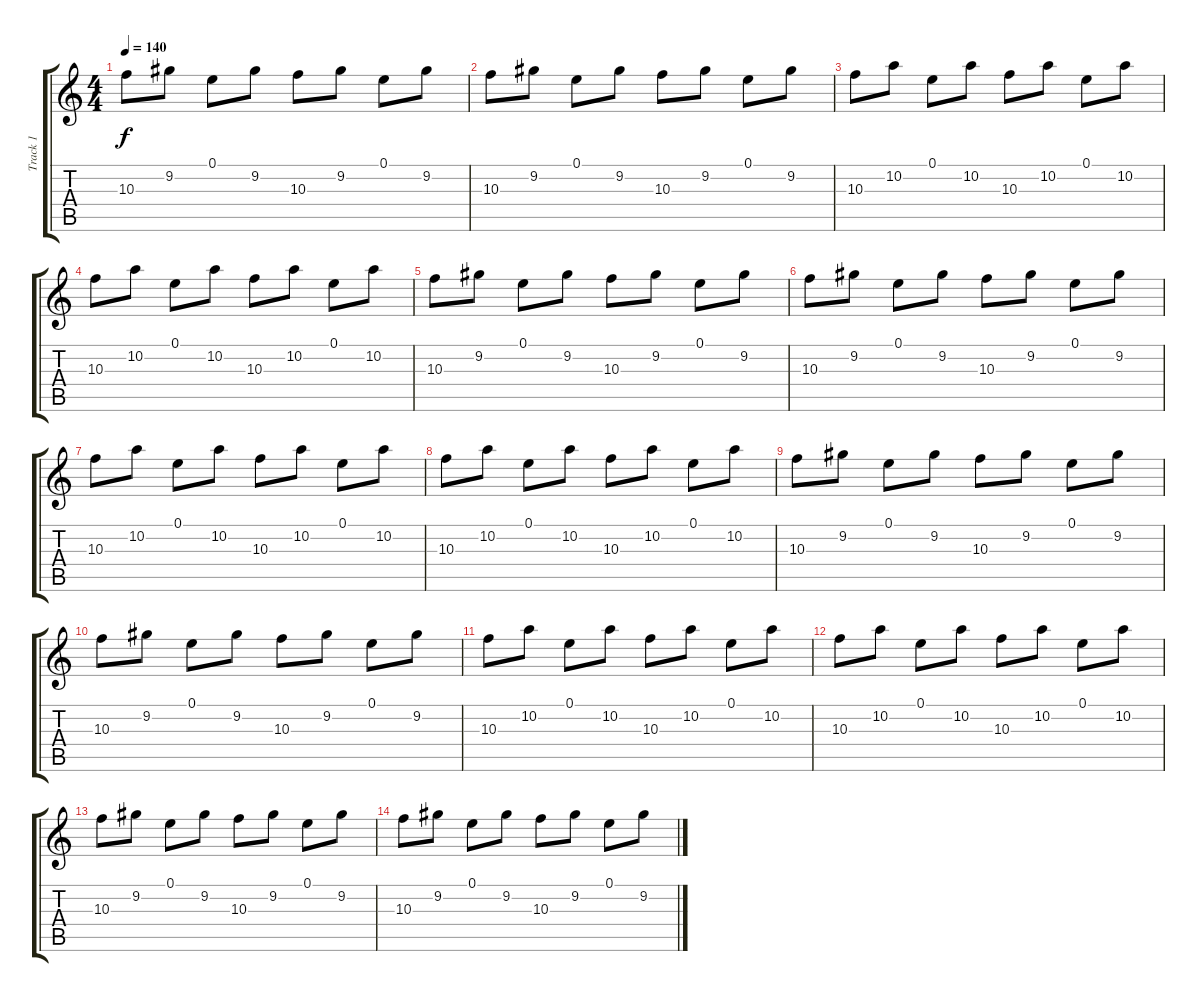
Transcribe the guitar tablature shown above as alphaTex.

\track ("Track 1" "Track 1") {instrument acousticguitarsteel}
\staff {score tabs}
\tuning (E4 B3 G3 D3 A2 E2) {hide}
\ts (4 4)
\tempo 140
\clef g2
\ks c
10.3.8{dy f} 9.2.8 0.1.8 9.2.8 10.3.8 9.2.8 0.1.8 9.2.8 |
10.3.8 9.2.8 0.1.8 9.2.8 10.3.8 9.2.8 0.1.8 9.2.8 |
10.3.8 10.2.8 0.1.8 10.2.8 10.3.8 10.2.8 0.1.8 10.2.8 |
10.3.8 10.2.8 0.1.8 10.2.8 10.3.8 10.2.8 0.1.8 10.2.8 |
10.3.8 9.2.8 0.1.8 9.2.8 10.3.8 9.2.8 0.1.8 9.2.8 |
10.3.8 9.2.8 0.1.8 9.2.8 10.3.8 9.2.8 0.1.8 9.2.8{instrument overdrivenguitar} |
10.3.8 10.2.8 0.1.8 10.2.8 10.3.8 10.2.8 0.1.8 10.2.8 |
10.3.8 10.2.8 0.1.8 10.2.8 10.3.8 10.2.8 0.1.8 10.2.8 |
10.3.8 9.2.8 0.1.8 9.2.8 10.3.8 9.2.8 0.1.8 9.2.8 |
10.3.8 9.2.8 0.1.8 9.2.8 10.3.8 9.2.8 0.1.8 9.2.8 |
10.3.8 10.2.8 0.1.8 10.2.8 10.3.8 10.2.8 0.1.8 10.2.8 |
10.3.8 10.2.8 0.1.8 10.2.8 10.3.8 10.2.8 0.1.8 10.2.8 |
10.3.8 9.2.8 0.1.8 9.2.8 10.3.8 9.2.8 0.1.8 9.2.8 |
10.3.8 9.2.8 0.1.8 9.2.8 10.3.8 9.2.8 0.1.8 9.2.8{instrument overdrivenguitar}
